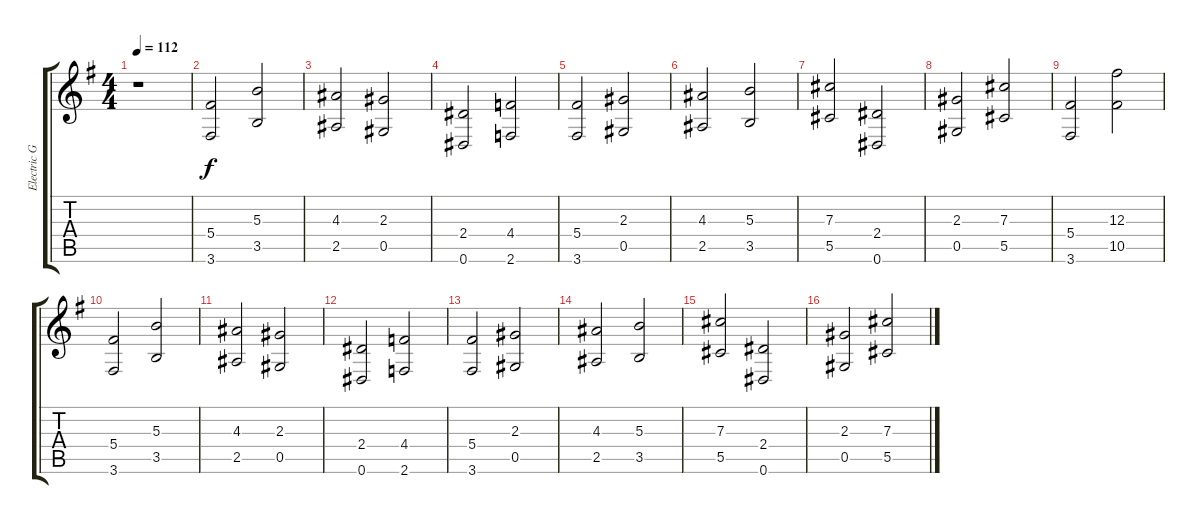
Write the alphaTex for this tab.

\track ("Electric Guitar 1" "Electric G") {instrument overdrivenguitar}
\staff {score tabs}
\tuning (Eb4 Bb3 Gb3 Db3 Ab2 Eb2) {hide}
\ts (4 4)
\tempo 112
\clef g2
\ks g
r.1{dy f} |
(5.4 3.6).2 (5.3 3.5).2 |
(4.3 2.5).2 (2.3 0.5).2 |
(2.4 0.6).2 (4.4 2.6).2 |
(5.4 3.6).2 (2.3 0.5).2 |
(4.3 2.5).2 (5.3 3.5).2 |
(7.3 5.5).2 (2.4 0.6).2 |
(2.3 0.5).2 (7.3 5.5).2 |
(5.4 3.6).2 (12.3 10.5).2 |
(5.4 3.6).2 (5.3 3.5).2 |
(4.3 2.5).2 (2.3 0.5).2 |
(2.4 0.6).2 (4.4 2.6).2 |
(5.4 3.6).2 (2.3 0.5).2 |
(4.3 2.5).2 (5.3 3.5).2 |
(7.3 5.5).2 (2.4 0.6).2 |
(2.3 0.5).2 (7.3 5.5).2
